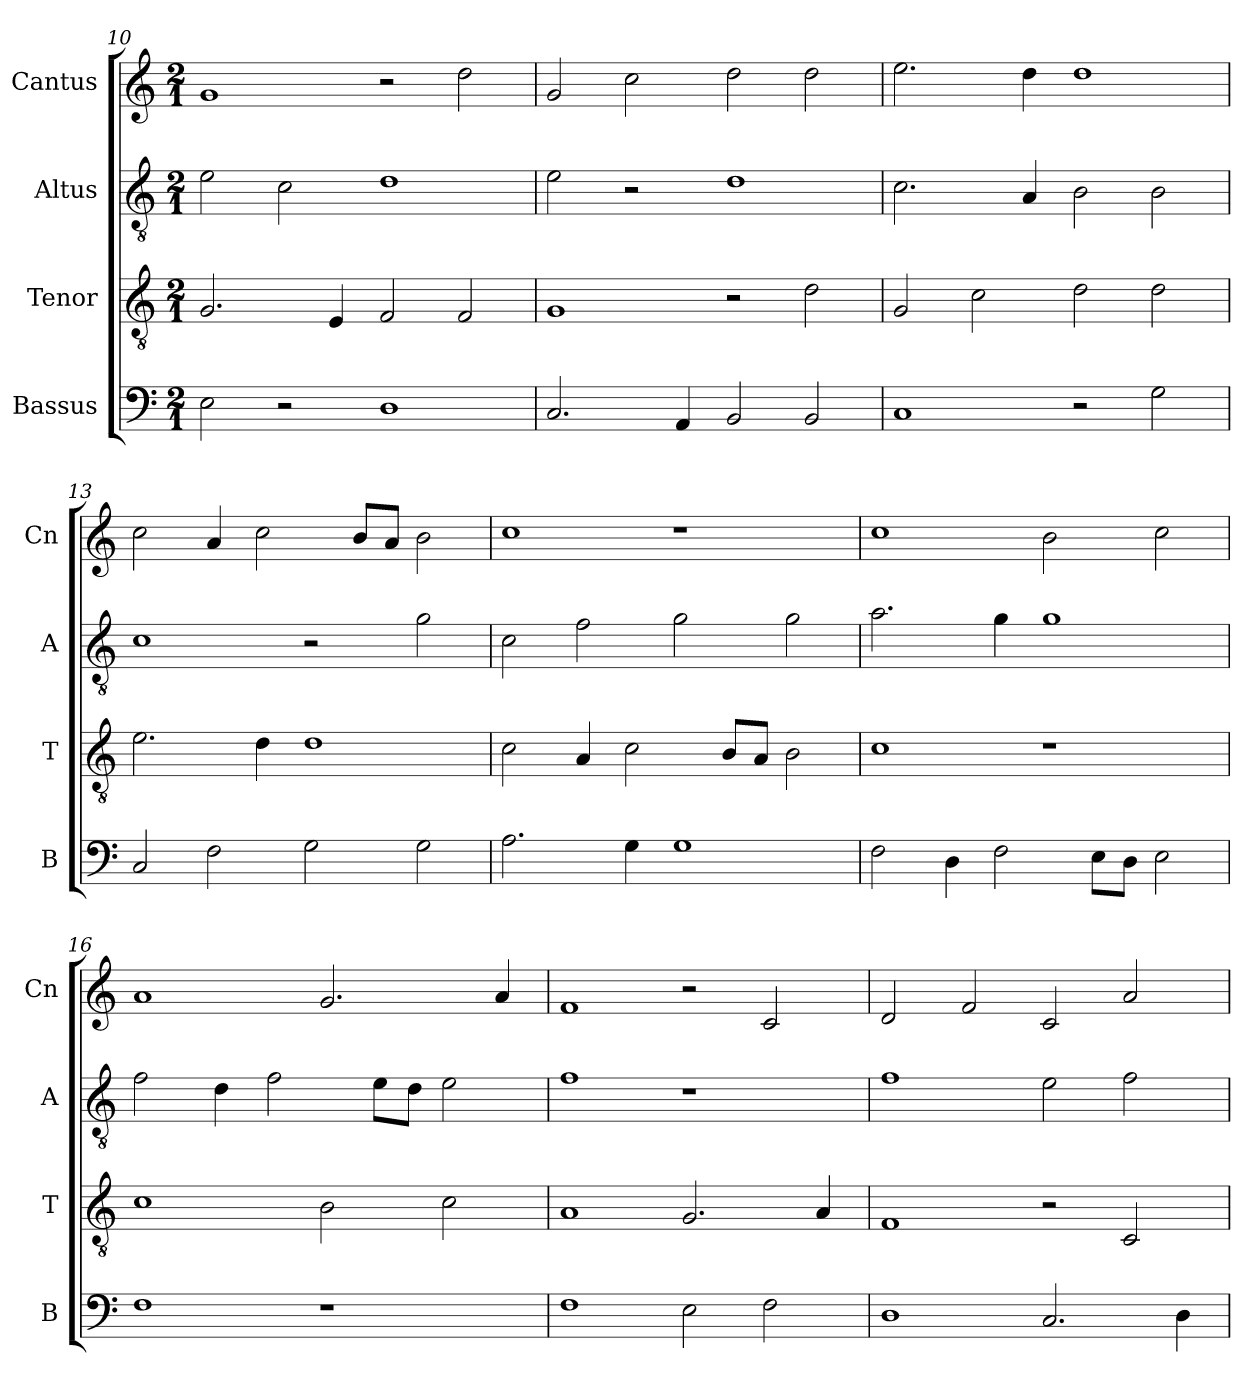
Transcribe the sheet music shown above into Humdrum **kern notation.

**kern	**kern	**kern	**kern
*part4	*part3	*part2	*part1
*staff4	*staff3	*staff2	*staff1
*I"Bassus	*I"Tenor	*I"Altus	*I"Cantus
*I'B	*I'T	*I'A	*I'Cn
*clefF4	*clefGv2	*clefGv2	*clefG2
*k[]	*k[]	*k[]	*k[]
*M2/1	*M2/1	*M2/1	*M2/1
=10	=10	=10	=10
2E\	2.G/	2e\	1g
2r	.	2c\	.
.	4E/	.	.
1D	2F/	1d	2r
.	2F/	.	2dd\
=11	=11	=11	=11
2.C/	1G	2e\	2g/
.	.	2r	2cc\
4AA/	.	.	.
2BB/	2r	1d	2dd\
2BB/	2d\	.	2dd\
=12	=12	=12	=12
1C	2G/	2.c\	2.ee\
.	2c\	.	.
.	.	4A/	4dd\
2r	2d\	2B\	1dd
2G\	2d\	2B\	.
=13	=13	=13	=13
2C/	2.e\	1c	2cc\
2F\	.	.	4a/
.	4d\	.	2cc\
2G\	1d	2r	.
.	.	.	8b/L
.	.	.	8a/J
2G\	.	2g\	2b\
=14	=14	=14	=14
2.A\	2c\	2c\	1cc
.	4A/	2f\	.
4G\	2c\	.	.
1G	.	2g\	1r
.	8B/L	.	.
.	8A/J	.	.
.	2B\	2g\	.
=15	=15	=15	=15
2F\	1c	2.a\	1cc
4D\	.	.	.
2F\	.	4g\	.
.	1r	1g	2b\
8E\L	.	.	.
8D\J	.	.	.
2E\	.	.	2cc\
=16	=16	=16	=16
1F	1c	2f\	1a
.	.	4d\	.
.	.	2f\	.
1r	2B\	.	2.g/
.	.	8e\L	.
.	.	8d\J	.
.	2c\	2e\	.
.	.	.	4a/
=17	=17	=17	=17
1F	1A	1f	1f
2E\	2.G/	1r	2r
2F\	.	.	2c/
.	4A/	.	.
=18	=18	=18	=18
1D	1F	1f	2d/
.	.	.	2f/
2.C/	2r	2e\	2c/
.	2C/	2f\	2a/
4D\	.	.	.
=	=	=	=
*-	*-	*-	*-
